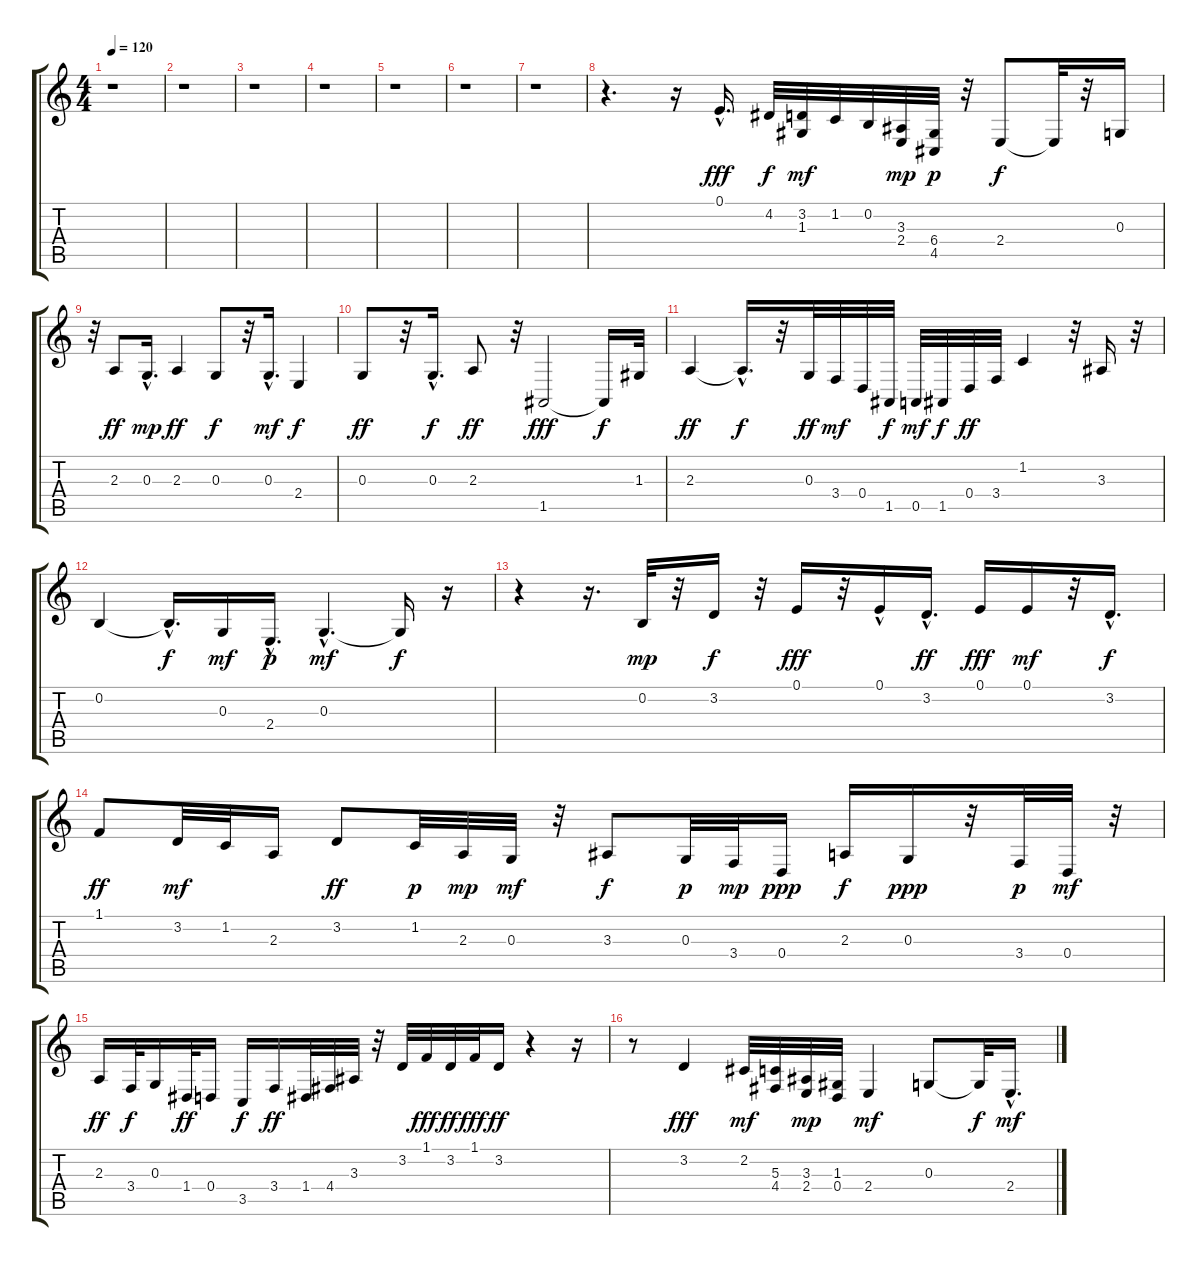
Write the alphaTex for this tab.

\track "" {instrument tenorsax}
\staff {score tabs}
\tuning (E4 B3 G3 D3 A2 E2) {hide}
\ts (4 4)
\tempo 120
\clef g2
\ks c
r.1{dy p} |
r.1 |
r.1 |
r.1 |
r.1 |
r.1 |
r.1 |
r.4{d} r.16 0.1{hac}.16{d dy fff} 4.2.32{dy f} (3.2 1.3).32{dy mf} 1.2.32 0.2.32 (3.3 2.4).32{dy mp} (6.4 4.5).32{dy p} r.32 2.4.8{dy f} 2.4{t}.32 r.32 0.3.16 |
r.32 2.3.8{dy ff} 0.3{hac}.16{d dy mp} 2.3.4{dy ff} 0.3.8{dy f} r.32 0.3{hac}.16{d dy mf} 2.4.4{dy f} |
0.3.8{dy ff} r.32 0.3{hac}.16{d dy f} 2.3.8{dy ff} r.32 1.5.2{dy fff} 1.5{t}.16{dy f} 1.3.32 |
2.3.4{dy ff} 2.3{hac t}.16{d dy f} r.32 0.3.32{dy ff} 3.4.32{dy mf} 0.4.32 1.5.32{dy f} 0.5.32{dy mf} 1.5.32{dy f} 0.4.32{dy ff} 3.4.32 1.2.4 r.32 3.3.16 r.32 |
0.2.4 0.2{hac t}.16{d dy f} 0.3.16{dy mf} 2.4{hac}.16{d dy p} 0.3{hac}.4{d dy mf} 0.3{t}.16{dy f} r.16 |
r.4 r.16{d} 0.2.32{dy mp} r.32 3.2.16{dy f} r.32 0.1.16{dy fff} r.32 0.1{hac}.16 3.2{hac}.16{d dy ff} 0.1.16{dy fff} 0.1.16{dy mf} r.32 3.2{hac}.16{d dy f} |
1.1.8{dy ff} 3.2.32{dy mf} 1.2.32 2.3.16 3.2.8{dy ff} 1.2.32{dy p} 2.3.32{dy mp} 0.3.32{dy mf} r.32 3.3.8{dy f} 0.3.32{dy p} 3.4.32{dy mp} 0.4.16{dy ppp} 2.3.16{dy f} 0.3.16{dy ppp} r.32 3.4.32{dy p} 0.4.32{dy mf} r.32 |
2.3.16{dy ff} 3.4.32{dy f} 0.3.16 1.4.32{dy ff} 0.4.16 3.5.16{dy f} 3.4.16{dy ff} 1.4.32 4.4.32 3.3.32 r.32 3.2.32 1.1.32{dy fff} 3.2.32{dy ff} 1.1.32{dy fff} 3.2.16{dy ff} r.4 r.16 |
r.8 3.2.4{dy fff} 2.2.32{dy mf} (5.3 4.4).32 (3.3 2.4).32{dy mp} (1.3 0.4).32 2.4.4{dy mf} 0.3.8 0.3{t}.32{dy f} 2.4{hac}.16{d dy mf}
